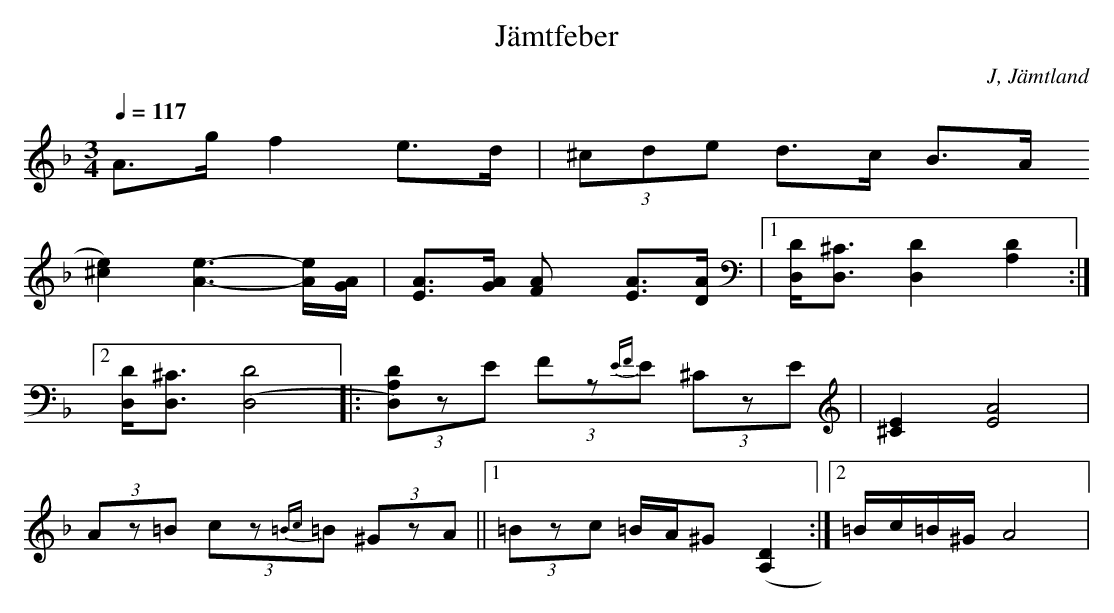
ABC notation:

X:1
T: Jämtfeber
O: J, Jämtland
M:3/4
L:1/8
Q:1/4=117
K:Dm
A>g f2 e>d|(3^cde d>c B>A
[^c2e2)] [A3e3] -[A/e/][A/G/]| [AE]>[AG] [A2F] [AE]>[AD] |[1[D,/D/][D,3/2^C3/2] [D,2D2] [D2A,2] :|
[2 [D,/D/][D,3/2^C3/2] [(D,4D4] |: (3[D,)A,D]zE (3Fz{EF}E (3^CzE | [^C2E2] [E4A4]|
(3Az=B (3cz{=Bc}=B (3^GzA||[1 (3=Bzc =B/A/^G ([A,D]2 :| [2 =B/c/=B/^G/ A4|
